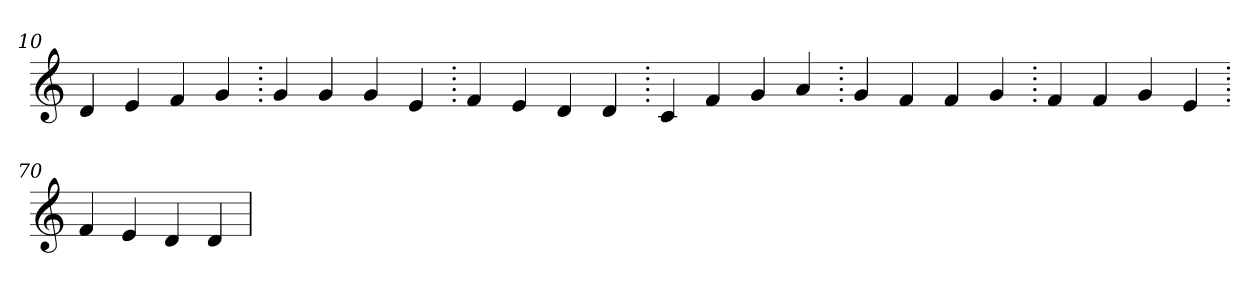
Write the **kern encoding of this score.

**kern
*part1
*staff1
*clefG2
=10.
4d
4e
4f
4g
=20.
4g
4g
4g
4e
=30.
4f
4e
4d
4d
=40.
4c
4f
4g
4a
=50.
4g
4f
4f
4g
=60.
4f
4f
4g
4e
=70.
4f
4e
4d
4d
=
*-
